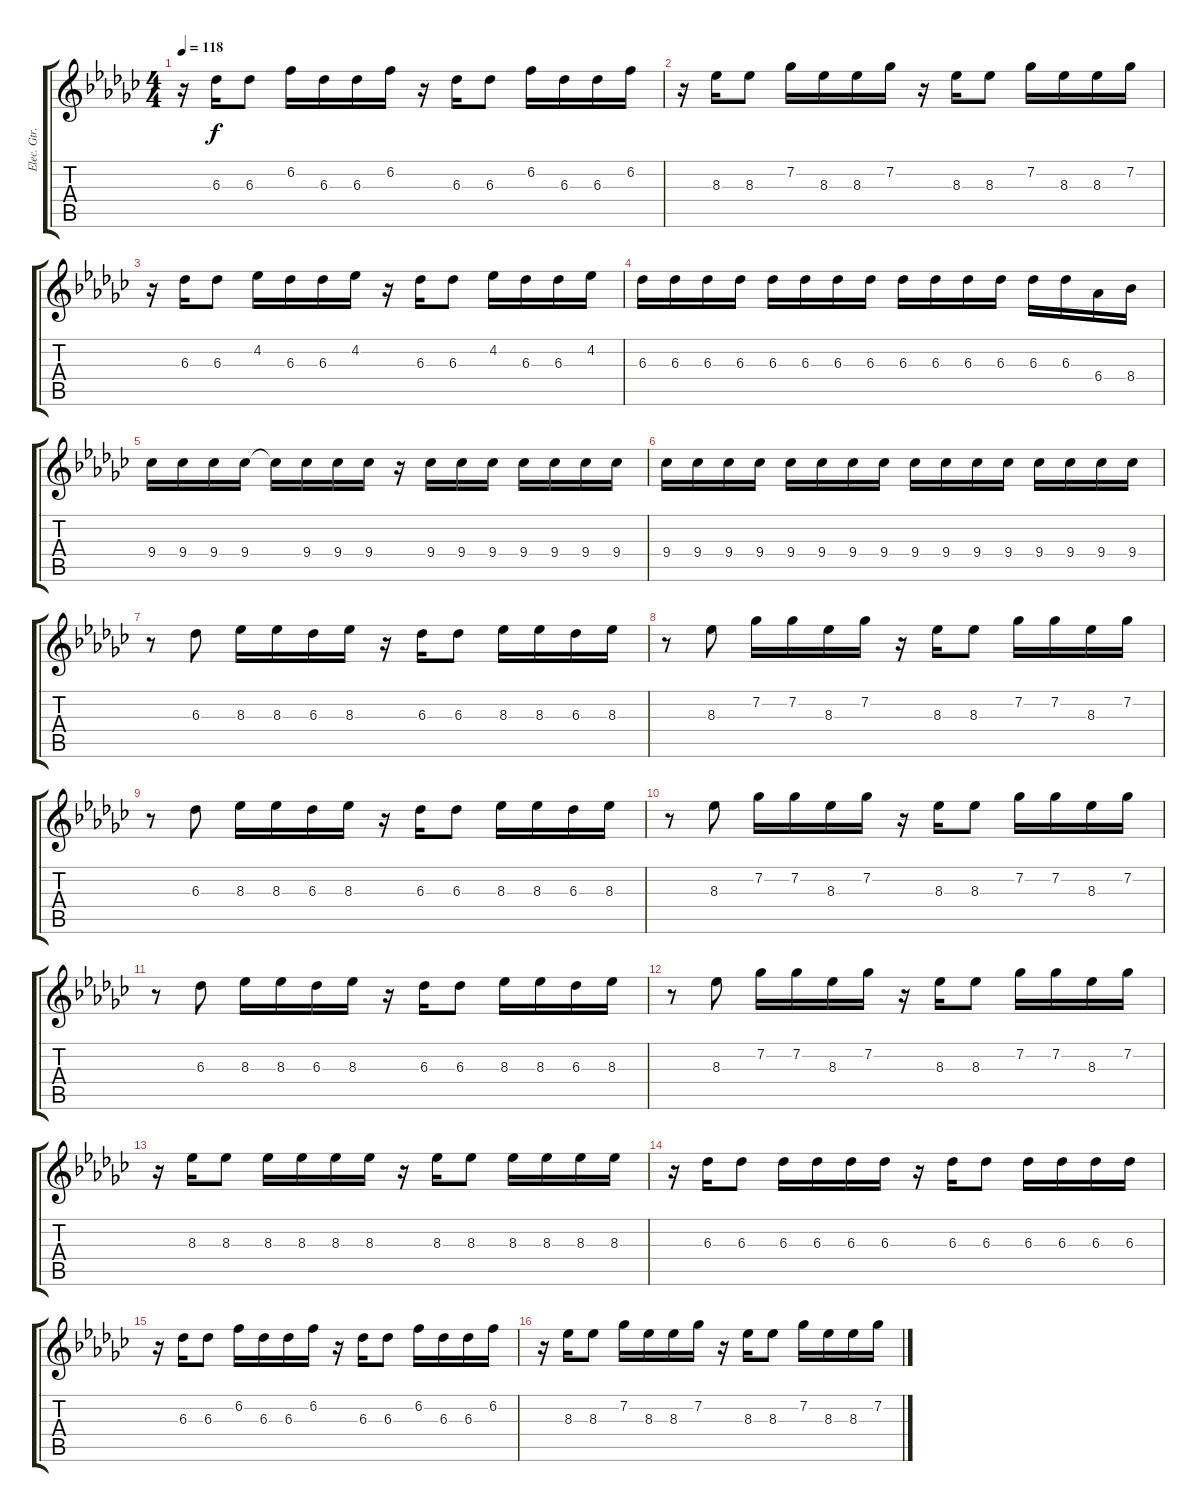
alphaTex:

\track ("Elec. Gtr. 2 (muted)" "Elec. Gtr.") {instrument electricguitarmuted}
\staff {score tabs}
\tuning (E4 B3 G3 D3 A2 E2) {hide}
\ts (4 4)
\tempo 118
\clef g2
\ks ebminor
r.16{dy f} 6.3.16 6.3.8 6.2.16 6.3.16 6.3.16 6.2.16 r.16 6.3.16 6.3.8 6.2.16 6.3.16 6.3.16 6.2.16 |
r.16 8.3.16 8.3.8 7.2.16 8.3.16 8.3.16 7.2.16 r.16 8.3.16 8.3.8 7.2.16 8.3.16 8.3.16 7.2.16 |
r.16 6.3.16 6.3.8 4.2.16 6.3.16 6.3.16 4.2.16 r.16 6.3.16 6.3.8 4.2.16 6.3.16 6.3.16 4.2.16 |
6.3.16 6.3.16 6.3.16 6.3.16 6.3.16 6.3.16 6.3.16 6.3.16 6.3.16 6.3.16 6.3.16 6.3.16 6.3.16 6.3.16 6.4.16 8.4.16 |
9.4.16 9.4.16 9.4.16 9.4.16 9.4{t}.16 9.4.16 9.4.16 9.4.16 r.16 9.4.16 9.4.16 9.4.16 9.4.16 9.4.16 9.4.16 9.4.16 |
9.4.16 9.4.16 9.4.16 9.4.16 9.4.16 9.4.16 9.4.16 9.4.16 9.4.16 9.4.16 9.4.16 9.4.16 9.4.16 9.4.16 9.4.16 9.4.16 |
r.8 6.3.8 8.3.16 8.3.16 6.3.16 8.3.16 r.16 6.3.16 6.3.8 8.3.16 8.3.16 6.3.16 8.3.16 |
r.8 8.3.8 7.2.16 7.2.16 8.3.16 7.2.16 r.16 8.3.16 8.3.8 7.2.16 7.2.16 8.3.16 7.2.16 |
r.8 6.3.8 8.3.16 8.3.16 6.3.16 8.3.16 r.16 6.3.16 6.3.8 8.3.16 8.3.16 6.3.16 8.3.16 |
r.8 8.3.8 7.2.16 7.2.16 8.3.16 7.2.16 r.16 8.3.16 8.3.8 7.2.16 7.2.16 8.3.16 7.2.16 |
r.8 6.3.8 8.3.16 8.3.16 6.3.16 8.3.16 r.16 6.3.16 6.3.8 8.3.16 8.3.16 6.3.16 8.3.16 |
r.8 8.3.8 7.2.16 7.2.16 8.3.16 7.2.16 r.16 8.3.16 8.3.8 7.2.16 7.2.16 8.3.16 7.2.16 |
r.16 8.3.16 8.3.8 8.3.16 8.3.16 8.3.16 8.3.16 r.16 8.3.16 8.3.8 8.3.16 8.3.16 8.3.16 8.3.16 |
r.16 6.3.16 6.3.8 6.3.16 6.3.16 6.3.16 6.3.16 r.16 6.3.16 6.3.8 6.3.16 6.3.16 6.3.16 6.3.16 |
r.16 6.3.16 6.3.8 6.2.16 6.3.16 6.3.16 6.2.16 r.16 6.3.16 6.3.8 6.2.16 6.3.16 6.3.16 6.2.16 |
r.16 8.3.16 8.3.8 7.2.16 8.3.16 8.3.16 7.2.16 r.16 8.3.16 8.3.8 7.2.16 8.3.16 8.3.16 7.2.16
